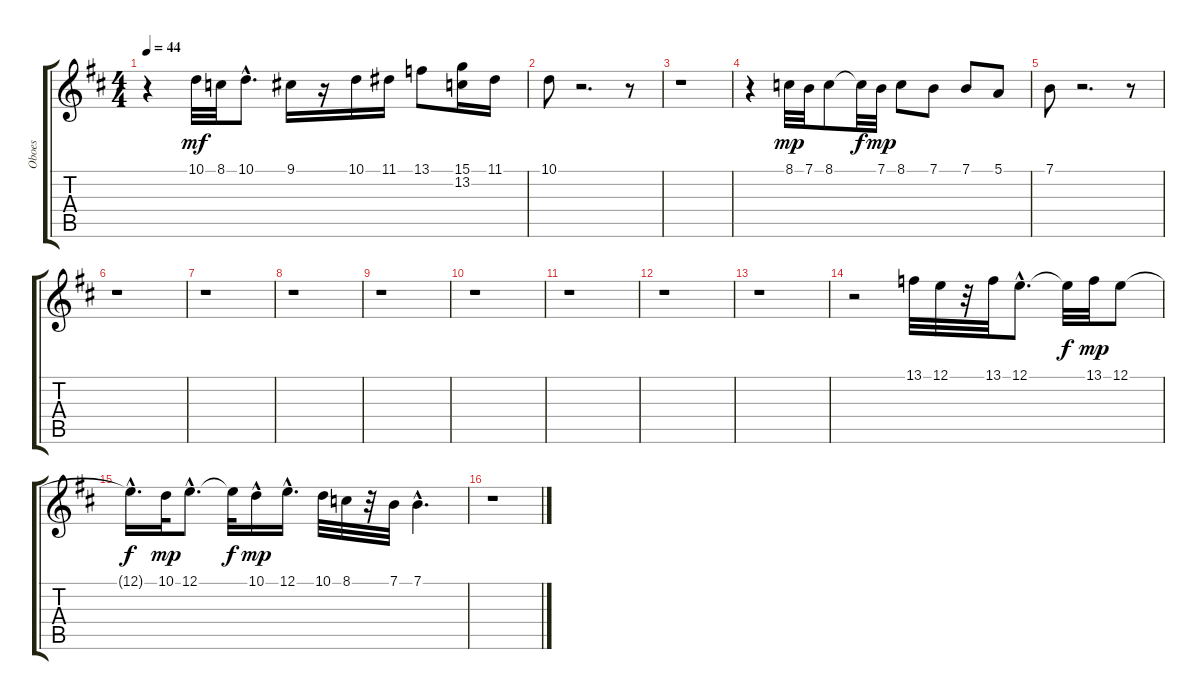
\track ("Oboes" "Oboes") {instrument oboe}
\staff {score tabs}
\tuning (E4 B3 G3 D3 A2 E2) {hide}
\ts (4 4)
\tempo 44
\clef g2
\ks d
r.4{dy mp} 10.1.32{dy mf} 8.1.32 10.1{hac}.8{d} 9.1.16 r.16 10.1.16 11.1.16 13.1.8 (15.1 13.2).16 11.1.16 |
10.1.8 r.2{d} r.8 |
r.1 |
r.4 8.1.32{dy mp} 7.1.32 8.1.8 8.1{t}.32{dy f} 7.1.32{dy mp} 8.1.8 7.1.8 7.1.8 5.1.8 |
7.1.8 r.2{d} r.8 |
r.1 |
r.1 |
r.1 |
r.1 |
r.1 |
r.1 |
r.1 |
r.1 |
r.2 13.1.32 12.1.32 r.32 13.1.32 12.1{hac}.8{d} 12.1{t}.32{dy f} 13.1.32{dy mp} 12.1.8 |
12.1{hac t}.16{d dy f} 10.1.32{dy mp} 12.1{hac}.8{d} 12.1{t}.32{dy f} 10.1{hac}.16{dy mp} 12.1{hac}.16{d} 10.1.32 8.1.32 r.32 7.1.32 7.1{hac}.4{d} |
r.1
